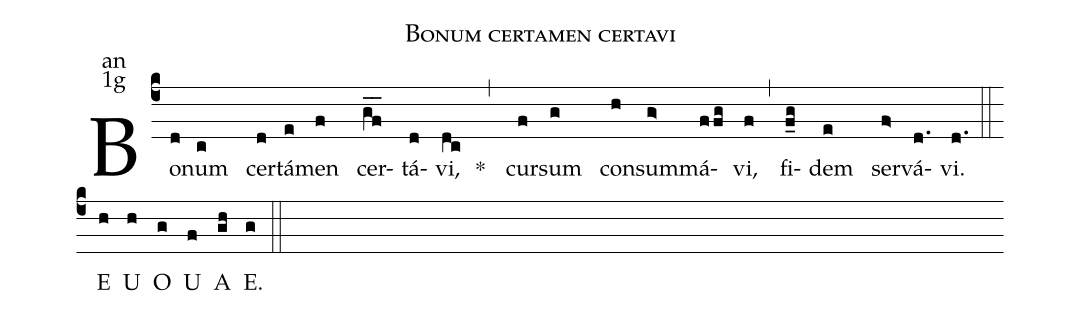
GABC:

name:Bonum certamen certavi;
office-part:an;
mode:1g;
%%
(c4) Bo(d)num(c) cer(d)tá(e)men(f) cer(gf__)tá(d)vi,(dc)
<sp>*</sp> (,)
cur(f)sum(g) con(h)sum(g>)má(ffg)vi,(f) (,)
fi(f_g)dem(e) ser(f>)vá(d.)vi.(d.) (::)
<eu> E(h) U(h) O(g) U(f) A(gh) E.(g) </eu> (::)
